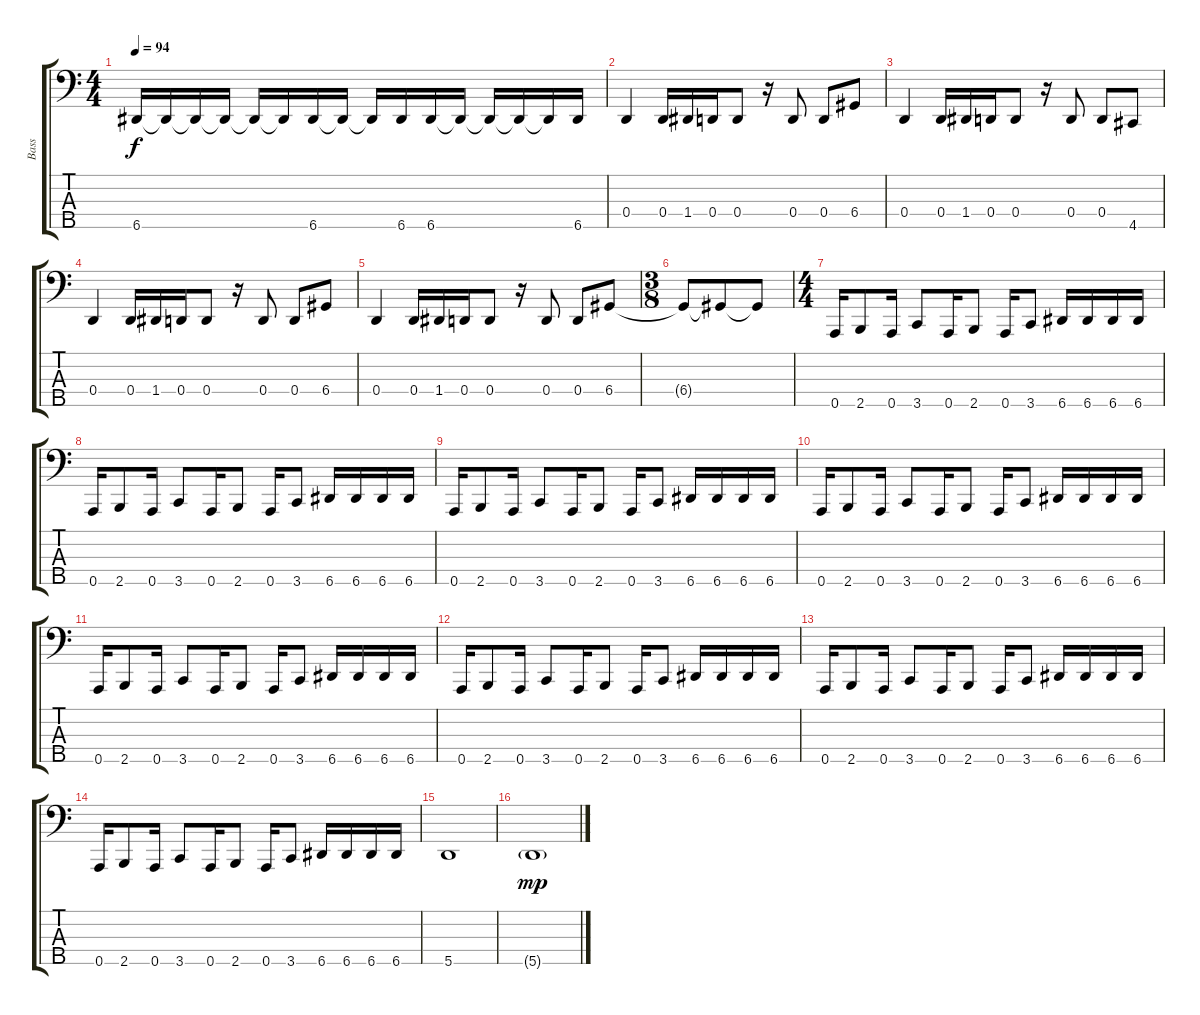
\track ("Bass" "Bass") {instrument slapbass1}
\staff {score tabs}
\tuning (F2 C2 G1 D1 A0) {hide}
\ts (4 4)
\tempo 94
\clef f4
\ks c
6.5.16{dy f} 6.5{t}.16 6.5{t}.16 6.5{t}.16 6.5{t}.16 6.5{t}.16 6.5.16 6.5{t}.16 6.5{t}.16 6.5.16 6.5.16 6.5{t}.16 6.5{t}.16 6.5{t}.16 6.5{t}.16 6.5.16 |
0.4.4 0.4.16 1.4.16 0.4.16 0.4.8 r.16 0.4.8 0.4.8 6.4.8 |
0.4.4 0.4.16 1.4.16 0.4.16 0.4.8 r.16 0.4.8 0.4.8 4.5.8 |
0.4.4 0.4.16 1.4.16 0.4.16 0.4.8 r.16 0.4.8 0.4.8 6.4.8 |
0.4.4 0.4.16 1.4.16 0.4.16 0.4.8 r.16 0.4.8 0.4.8 6.4.8 |
\ts (3 8)
6.4{t}.8 6.4{t}.8 6.4{t}.8 |
\ts (4 4)
0.5.16 2.5.8 0.5.16 3.5.8 0.5.16 2.5.8 0.5.16 3.5.8 6.5.16 6.5.16 6.5.16 6.5.16 |
0.5.16 2.5.8 0.5.16 3.5.8 0.5.16 2.5.8 0.5.16 3.5.8 6.5.16 6.5.16 6.5.16 6.5.16 |
0.5.16 2.5.8 0.5.16 3.5.8 0.5.16 2.5.8 0.5.16 3.5.8 6.5.16 6.5.16 6.5.16 6.5.16 |
0.5.16 2.5.8 0.5.16 3.5.8 0.5.16 2.5.8 0.5.16 3.5.8 6.5.16 6.5.16 6.5.16 6.5.16 |
0.5.16 2.5.8 0.5.16 3.5.8 0.5.16 2.5.8 0.5.16 3.5.8 6.5.16 6.5.16 6.5.16 6.5.16 |
0.5.16 2.5.8 0.5.16 3.5.8 0.5.16 2.5.8 0.5.16 3.5.8 6.5.16 6.5.16 6.5.16 6.5.16 |
0.5.16 2.5.8 0.5.16 3.5.8 0.5.16 2.5.8 0.5.16 3.5.8 6.5.16 6.5.16 6.5.16 6.5.16 |
0.5.16 2.5.8 0.5.16 3.5.8 0.5.16 2.5.8 0.5.16 3.5.8 6.5.16 6.5.16 6.5.16 6.5.16 |
5.5.1 |
5.5{g}.1{dy mp}
